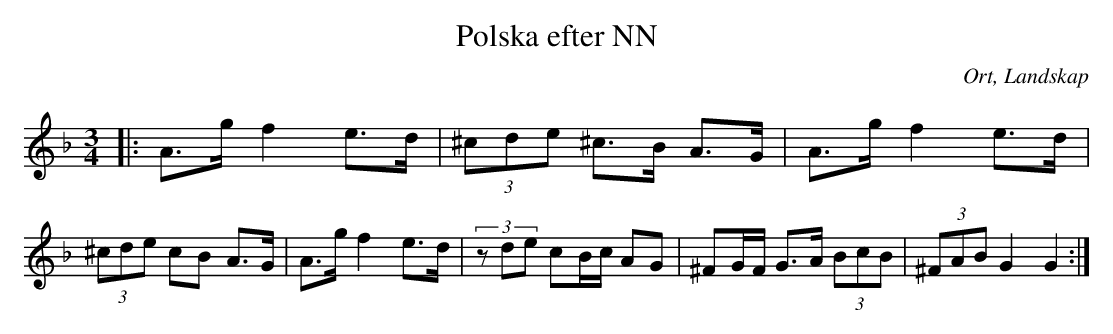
X:1
T:Polska efter NN
O:Ort, Landskap
M:3/4
L:1/8
K:Dm
|: A>g f2 e>d|(3^cde ^c>B A>G|A>g f2 e>d|(3^cde cB A>G|A>g f2 e>d|(3zde cB/c/ AG|^FG/F/ G>A (3BcB  |(3^FAB G2 G2:|
